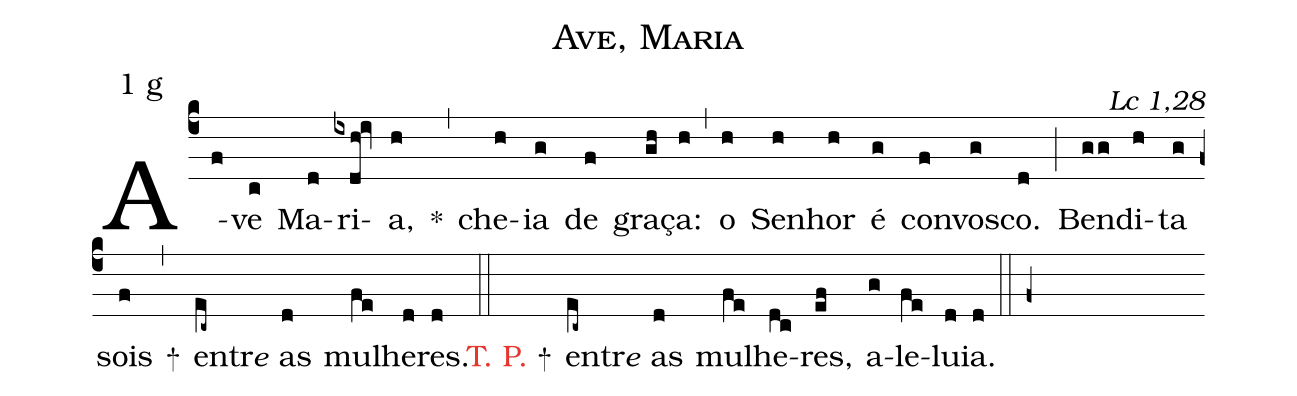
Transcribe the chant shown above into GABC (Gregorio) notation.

name: Ave, Maria;
mode: 1;
mode-differentia: g;
commentary: Lc 1,28;
%%
(c4)

A(f)ve(c) Ma(d)ri(ixdh!iv)a,(h) *(,) che(h)ia(g) de(f) gra(gh)ça:(h) (,) o(h) Se(h)nhor(h) é(g) con(f)vos(g)co.(d) (;) Ben(gg)di(h)ta(g) sois(f) +(,) en(ec~)tr<e>e</e> as(d) mu(fe)lhe(d)res.(d)

(::)

<c>T. P.</c> +() en(ec~)tr<e>e</e> as(d) mu(fe)lhe(dc)res,(ef) a(g)le(fe)lu(d)ia.(d)

(::)

(f+)
